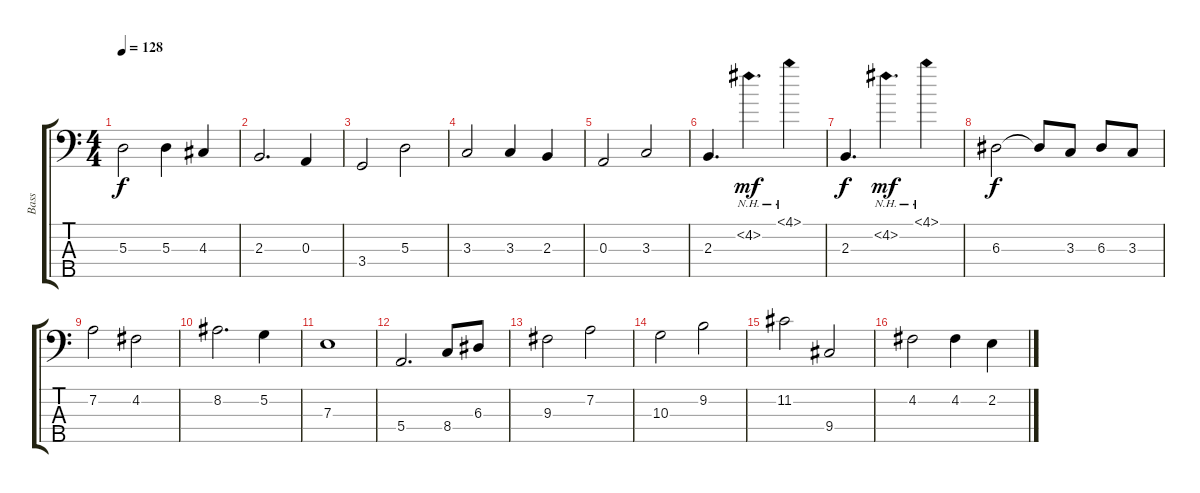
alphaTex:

\track ("Bass" "Bass") {instrument electricbassfinger}
\staff {score tabs}
\tuning (G2 D2 A1 E1 B0) {hide}
\ts (4 4)
\tempo 128
\clef f4
\ks c
5.3.2{dy f} 5.3.4 4.3.4 |
2.3.2{d} 0.3.4 |
3.4.2 5.3.2 |
3.3.2 3.3.4 2.3.4 |
0.3.2 3.3.2 |
2.3.4{d} 4.2{nh}.4{d dy mf} 4.1{nh}.4 |
2.3.4{d dy f} 4.2{nh}.4{d dy mf} 4.1{nh}.4 |
6.3.2{dy f} 6.3{t}.8 3.3.8 6.3.8 3.3.8 |
7.2.2 4.2.2 |
8.2.2{d} 5.2.4 |
7.3.1 |
5.4.2{d} 8.4.8 6.3.8 |
9.3.2 7.2.2 |
10.3.2 9.2.2 |
11.2.2 9.4.2 |
4.2.2 4.2.4 2.2.4
